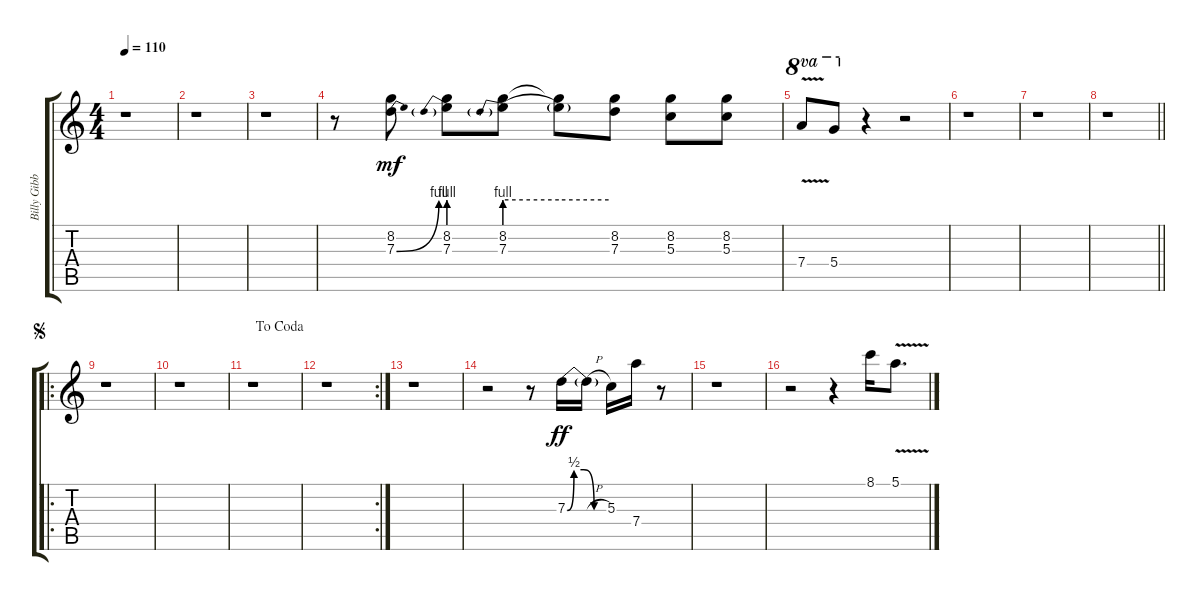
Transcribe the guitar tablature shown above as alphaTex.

\track ("Billy Gibbons-Distortion Gtr" "Billy Gibb") {instrument distortionguitar}
\staff {score tabs}
\tuning (E4 B3 G3 D4 A3 E3) {hide}
\ts (4 4)
\tempo 110
\clef g2
\ks c
r.1{dy mf instrument distortionguitar} |
r.1 |
r.1 |
r.8 (8.2 7.3{be (bend 0 0 60 4)}).8 (8.2 7.3{be (prebend 0 4 60 4)}).8 (8.2 7.3{be (prebend 0 4 60 4)}).8 (8.2{t} 7.3{be (hold 0 4 60 4) t}).8 (8.2 7.3).8 (8.2 5.3).8 (8.2 5.3).8 |
7.4{v}.8{ot 8va} 5.4.8{ot 8va} r.4 r.2 |
r.1 |
r.1 |
\barLineRight lightlight
r.1 |
\ro
\jump segno
r.1 |
r.1 |
\jump dacoda
r.1 |
\rc 2
r.1 |
r.1 |
r.2 r.8 7.3{be (custom 0 0 10 2 25 2 40 0 60 0)}.16{dy ff} 7.3{h t}.16 5.3.16 7.4.16 r.8 |
r.1 |
r.2 r.4 8.1.16 5.1{v}.8{d}
